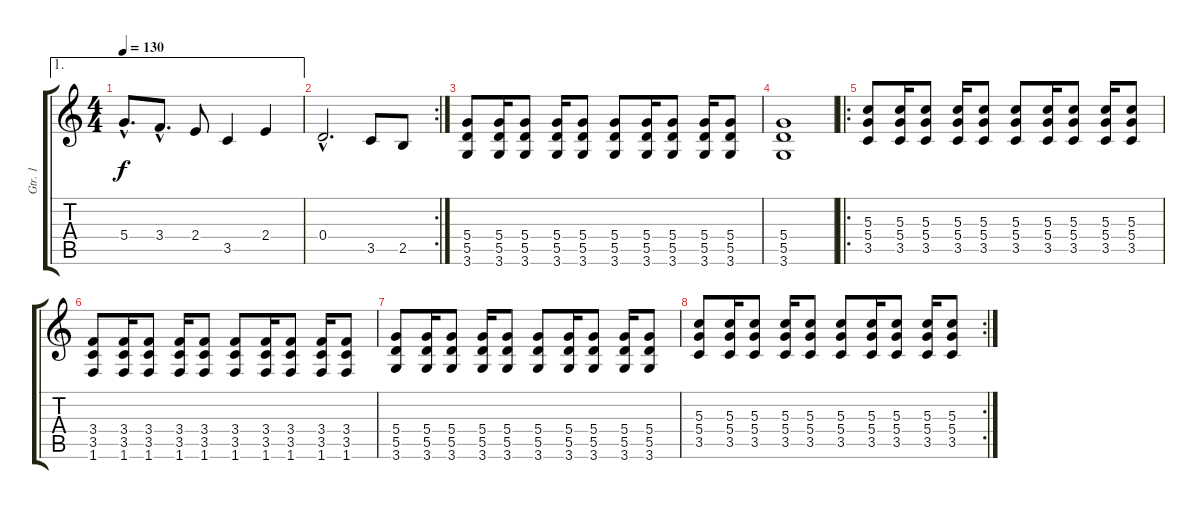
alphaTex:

\track ("Gtr. 1" "Gtr. 1") {instrument distortionguitar}
\staff {score tabs}
\tuning (E4 B3 G3 D3 A2 E2) {hide}
\ae 1
\ts (4 4)
\tempo 130
\clef g2
\ks c
5.4{hac}.8{d dy f} 3.4{hac}.8{d} 2.4.8 3.5.4 2.4.4 |
\rc 2
0.4{hac}.2{d} 3.5.8 2.5.8 |
(5.4 5.5 3.6).8 (5.4 5.5 3.6).16 (5.4 5.5 3.6).8 (5.4 5.5 3.6).16 (5.4 5.5 3.6).8 (5.4 5.5 3.6).8 (5.4 5.5 3.6).16 (5.4 5.5 3.6).8 (5.4 5.5 3.6).16 (5.4 5.5 3.6).8 |
(5.4 5.5 3.6).1 |
\ro
(5.3 5.4 3.5).8 (5.3 5.4 3.5).16 (5.3 5.4 3.5).8 (5.3 5.4 3.5).16 (5.3 5.4 3.5).8 (5.3 5.4 3.5).8 (5.3 5.4 3.5).16 (5.3 5.4 3.5).8 (5.3 5.4 3.5).16 (5.3 5.4 3.5).8 |
(3.4 3.5 1.6).8 (3.4 3.5 1.6).16 (3.4 3.5 1.6).8 (3.4 3.5 1.6).16 (3.4 3.5 1.6).8 (3.4 3.5 1.6).8 (3.4 3.5 1.6).16 (3.4 3.5 1.6).8 (3.4 3.5 1.6).16 (3.4 3.5 1.6).8 |
(5.4 5.5 3.6).8 (5.4 5.5 3.6).16 (5.4 5.5 3.6).8 (5.4 5.5 3.6).16 (5.4 5.5 3.6).8 (5.4 5.5 3.6).8 (5.4 5.5 3.6).16 (5.4 5.5 3.6).8 (5.4 5.5 3.6).16 (5.4 5.5 3.6).8 |
\rc 2
(5.3 5.4 3.5).8 (5.3 5.4 3.5).16 (5.3 5.4 3.5).8 (5.3 5.4 3.5).16 (5.3 5.4 3.5).8 (5.3 5.4 3.5).8 (5.3 5.4 3.5).16 (5.3 5.4 3.5).8 (5.3 5.4 3.5).16 (5.3 5.4 3.5).8
